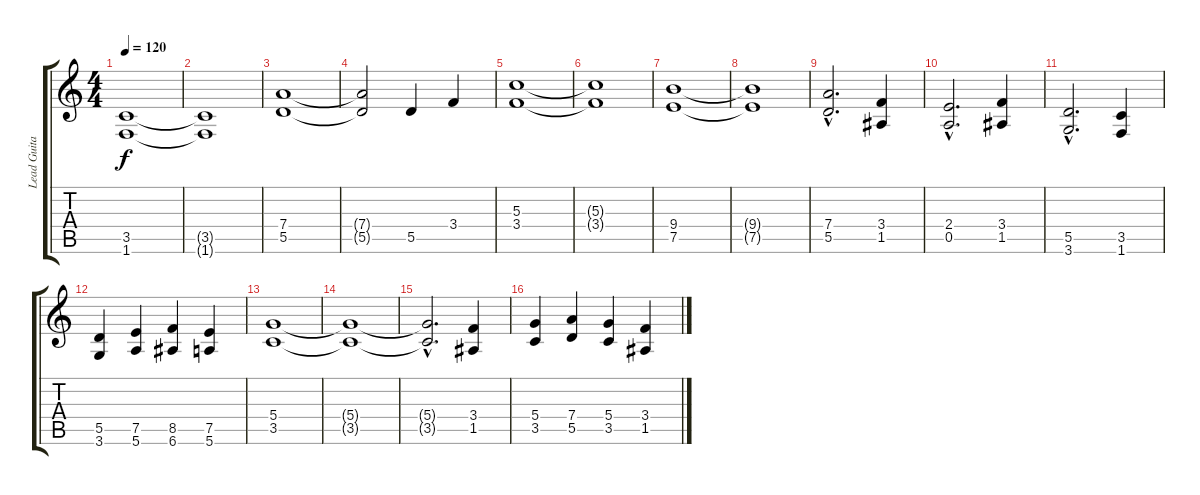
\track ("Lead Guitar" "Lead Guita") {instrument distortionguitar}
\staff {score tabs}
\tuning (E4 B3 G3 D3 A2 E2) {hide}
\ts (4 4)
\tempo 120
\clef g2
\ks c
(3.5 1.6).1{dy f} |
(3.5{t} 1.6{t}).1 |
(7.4 5.5).1 |
(7.4{t} 5.5{t}).2 5.5.4 3.4.4 |
(5.3 3.4).1 |
(5.3{t} 3.4{t}).1 |
(9.4 7.5).1 |
(9.4{t} 7.5{t}).1 |
(7.4{hac} 5.5{hac}).2{d} (3.4 1.5).4 |
(2.4{hac} 0.5{hac}).2{d} (3.4 1.5).4 |
(5.5{hac} 3.6{hac}).2{d} (3.5 1.6).4 |
(5.5 3.6).4 (7.5 5.6).4 (8.5 6.6).4 (7.5 5.6).4 |
(5.4 3.5).1 |
(5.4{t} 3.5{t}).1 |
(5.4{hac t} 3.5{hac t}).2{d} (3.4 1.5).4 |
(5.4 3.5).4 (7.4 5.5).4 (5.4 3.5).4 (3.4 1.5).4
